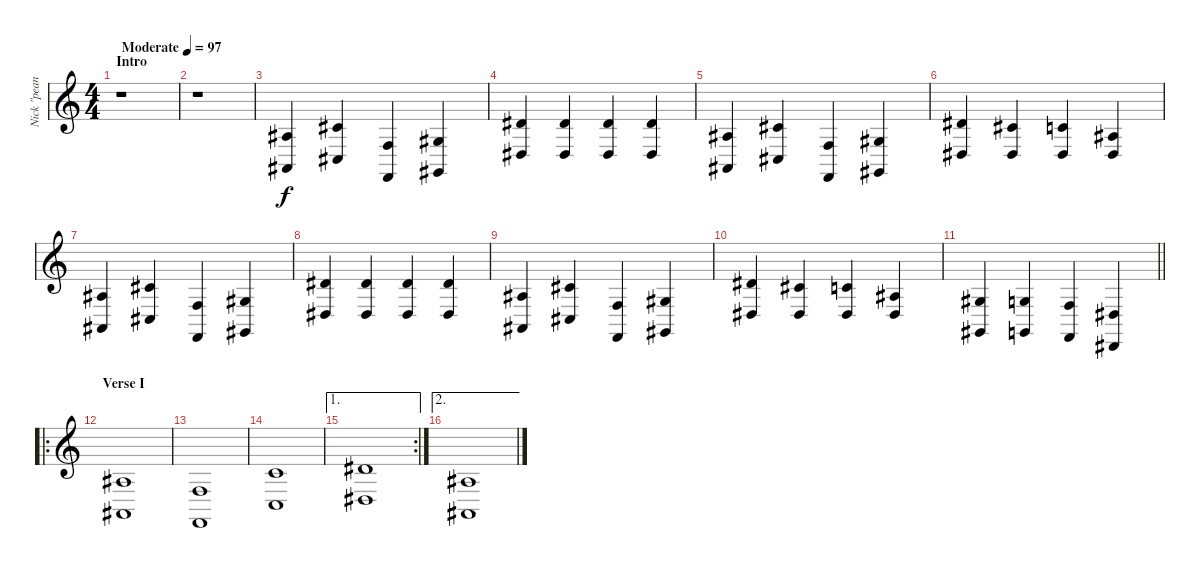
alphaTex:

\track ("Nick \"peanut\" Baines' keyboard B" "Nick \"pean") {instrument acousticgrandpiano}
\staff {score}
\tuning (E4 B3 G3 D3 A2 D2) {hide}
\ts (4 4)
\section ("" "Intro")
\tempo (97 "Moderate")
\clef g2
\ks c
r.1{dy f instrument acousticgrandpiano} |
r.1 |
(3.3 1.5).4 (2.2 4.5).4 (3.4 3.6).4 (6.4 6.6).4 |
(4.2 1.4).4 (4.2 1.4).4 (4.2 1.4).4 (4.2 1.4).4 |
(8.4 8.6).4 (6.3 4.5).4 (3.4 3.6).4 (6.4 6.6).4 |
(4.2 6.5).4 (6.3 6.5).4 (5.3 6.5).4 (8.4 6.5).4 |
(8.4 8.6).4 (6.3 4.5).4 (3.4 3.6).4 (6.4 6.6).4 |
(4.2 1.4).4 (4.2 1.4).4 (4.2 1.4).4 (4.2 1.4).4 |
(8.4 8.6).4 (6.3 4.5).4 (3.4 3.6).4 (6.4 6.6).4 |
(4.2 6.5).4 (6.3 6.5).4 (5.3 6.5).4 (8.4 6.5).4 |
\barLineRight lightlight
(6.4 6.6).4 (5.4 5.6).4 (3.4 3.6).4 (1.4 1.6).4 |
\ro
\section ("" "Verse I")
(3.3 1.5).1 |
(3.4 3.6).1 |
(1.2 3.5).1 |
\ae 1
\rc 2
(4.2 1.4).1 |
\ae 2
(3.3 1.5).1
